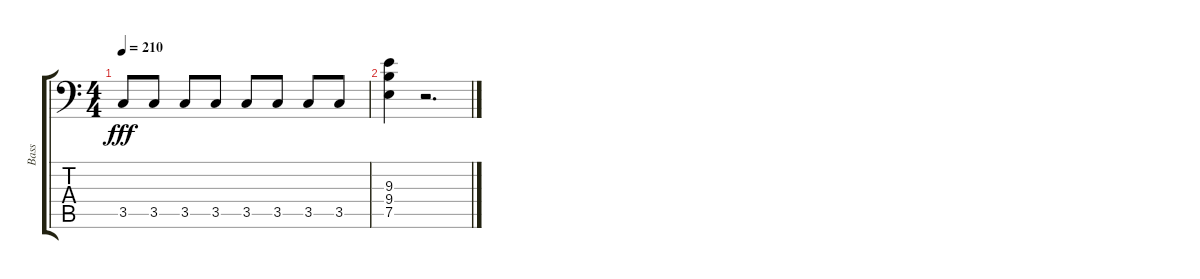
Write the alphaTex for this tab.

\track ("Bass" "Bass") {instrument electricbassfinger}
\staff {score tabs}
\tuning (E3 B2 G2 D2 A1 E1) {hide}
\ts (4 4)
\tempo 210
\clef f4
\ks c
3.5.8{dy fff} 3.5.8 3.5.8 3.5.8 3.5.8 3.5.8 3.5.8 3.5.8 |
(9.3 9.4 7.5).4 r.2{d}
